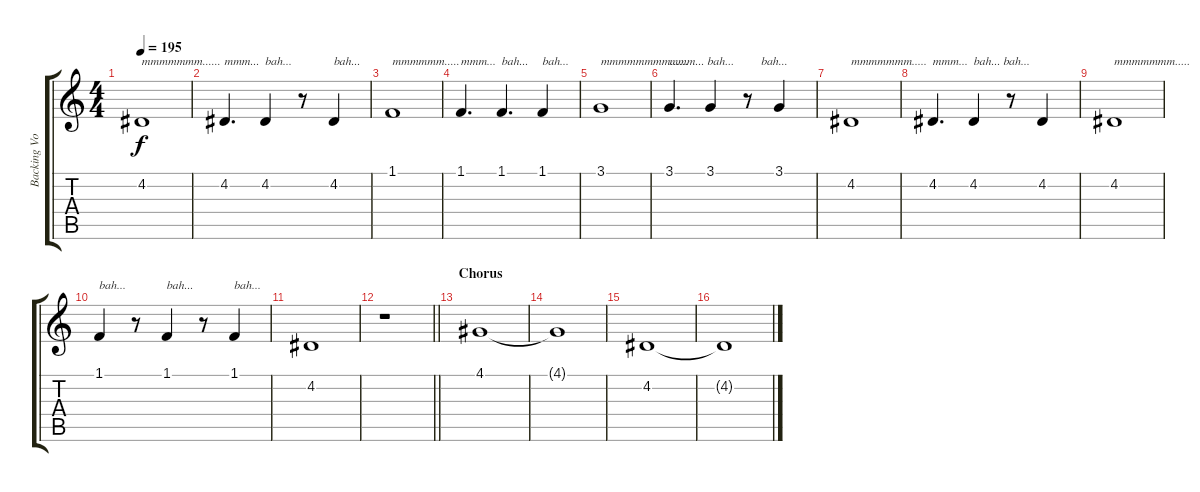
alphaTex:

\track ("Backing Vocals" "Backing Vo") {instrument choiraahs}
\staff {score tabs}
\tuning (E4 B3 G3 D3 A2 E2) {hide}
\ts (4 4)
\tempo 195
\clef g2
\ks c
4.2.1{txt "mmmmmmm......" dy f} |
4.2.4{d txt "mmm..."} 4.2.4{txt "bah..."} r.8 4.2.4{txt "bah..."} |
1.1.1{txt "mmmmmm....."} |
1.1.4{d txt "mmm..."} 1.1.4{d txt "bah..."} 1.1.4{txt "bah..."} |
3.1.1{txt "mmmmmmmm......"} |
3.1.4{d txt "mmm... bah...         bah..."} 3.1.4 r.8 3.1.4 |
4.2.1{txt "mmmmmmm....."} |
4.2.4{d txt "mmm..."} 4.2.4{txt "bah... bah..."} r.8 4.2.4 |
4.2.1{txt "mmmmmmm....."} |
1.1.4{txt "bah..."} r.8 1.1.4{txt "bah..."} r.8 1.1.4{txt "bah..."} |
4.2.1 |
\barLineRight lightlight
r.1 |
\section ("" "Chorus")
4.1.1 |
4.1{t}.1 |
4.2.1 |
4.2{t}.1
